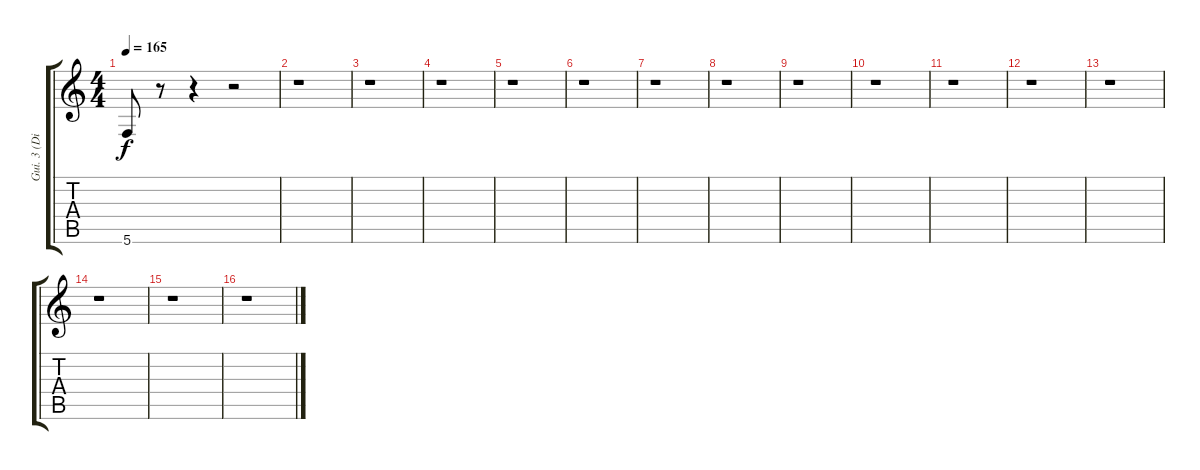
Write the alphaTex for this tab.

\track ("Gui. 3 (Dis.)" "Gui. 3 (Di") {instrument distortionguitar}
\staff {score tabs}
\tuning (D4 A3 F3 C3 G2 C2) {hide}
\ts (4 4)
\tempo 165
\clef g2
\ks c
5.6.8{dy f} r.8 r.4 r.2 |
r.1 |
r.1 |
r.1 |
r.1 |
r.1 |
r.1 |
r.1 |
r.1 |
r.1 |
r.1 |
r.1 |
r.1 |
r.1 |
r.1 |
r.1
